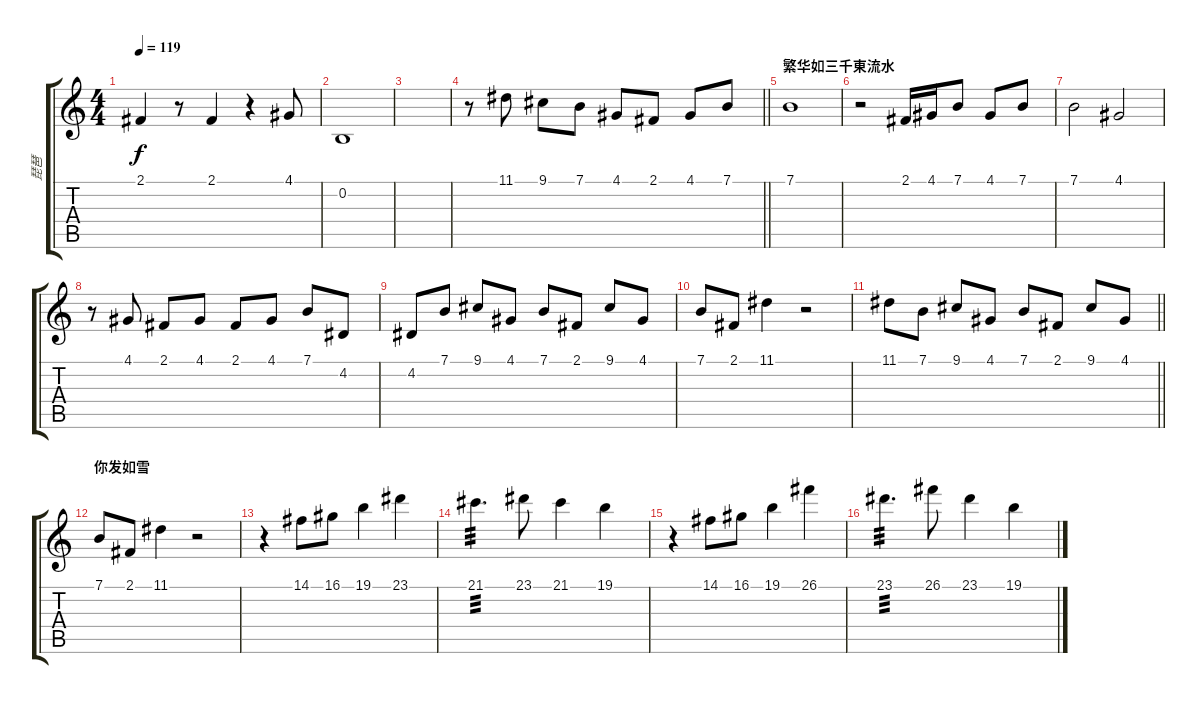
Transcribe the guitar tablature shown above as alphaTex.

\track ("琵琶" "琵琶") {instrument koto}
\staff {score tabs}
\tuning (E4 B3 G3 D3 A2 E2) {hide}
\ts (4 4)
\tempo 119
\clef g2
\ks c
2.1.4{dy f} r.8 2.1.4 r.4 4.1.8 |
0.2.1 |
|
\barLineRight lightlight
r.8 11.1.8 9.1.8 7.1.8 4.1.8 2.1.8 4.1.8 7.1.8 |
\section ("" "繁华如三千東流水")
7.1.1 |
r.2 2.1.16 4.1.16 7.1.8 4.1.8 7.1.8 |
7.1.2 4.1.2 |
r.8 4.1.8 2.1.8 4.1.8 2.1.8 4.1.8 7.1.8 4.2.8 |
4.2.8 7.1.8 9.1.8 4.1.8 7.1.8 2.1.8 9.1.8 4.1.8 |
7.1.8 2.1.8 11.1.4 r.2 |
\barLineRight lightlight
11.1.8 7.1.8 9.1.8 4.1.8 7.1.8 2.1.8 9.1.8 4.1.8 |
\section ("" "你发如雪")
7.1.8 2.1.8 11.1.4 r.2 |
r.4 14.1.8 16.1.8 19.1.4 23.1.4 |
21.1.4{d tp 3} 23.1.8 21.1.4 19.1.4 |
r.4 14.1.8 16.1.8 19.1.4 26.1.4 |
23.1.4{d tp 3} 26.1.8 23.1.4 19.1.4
